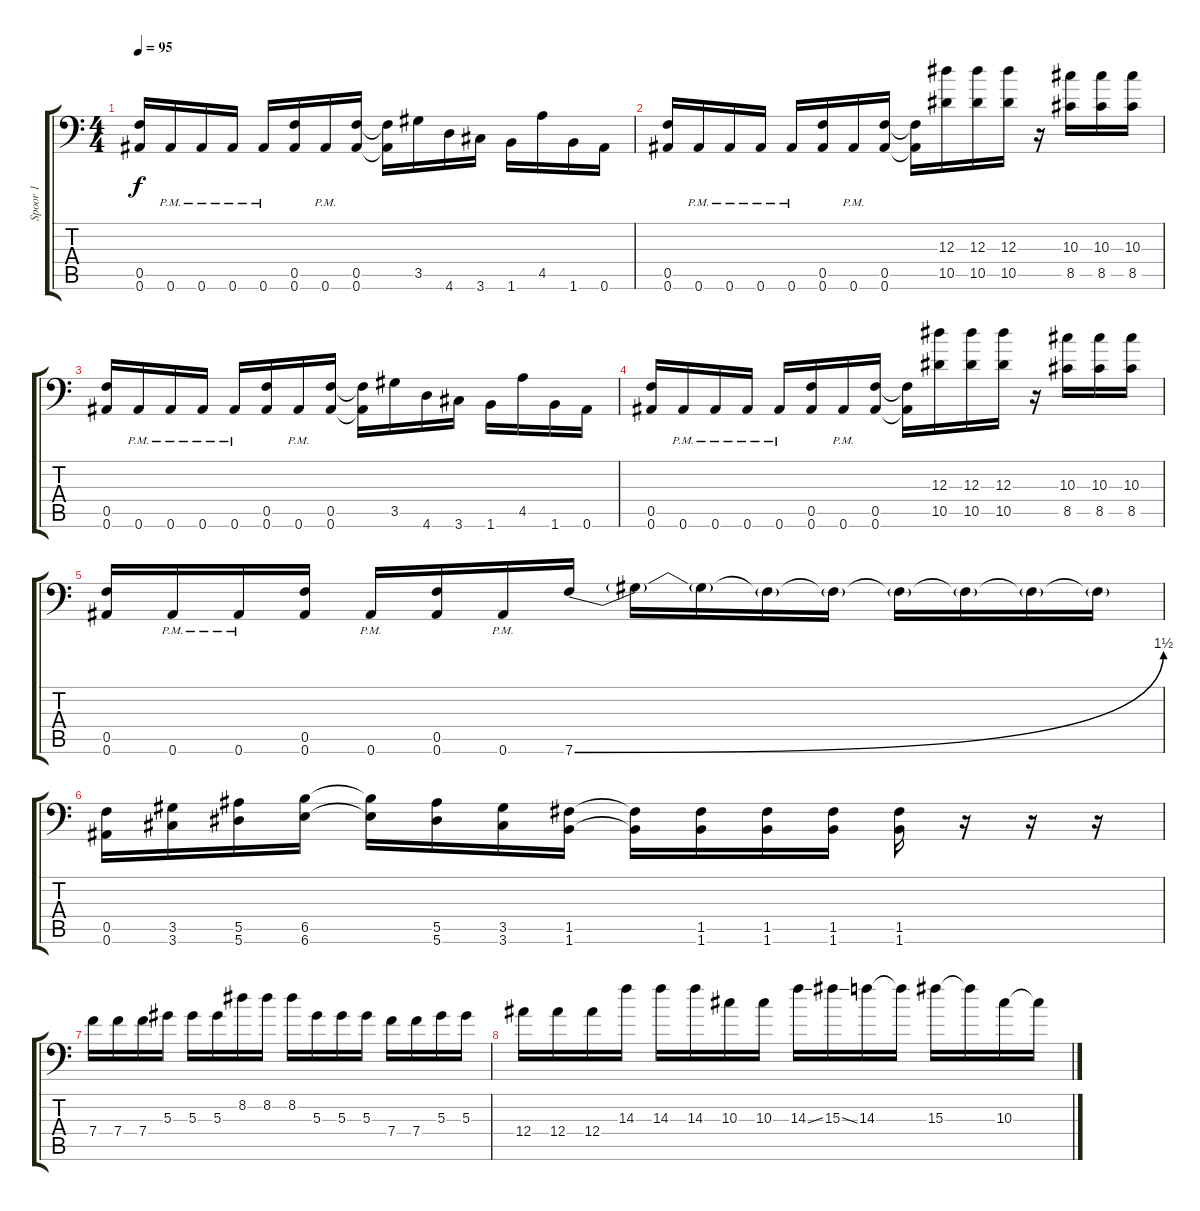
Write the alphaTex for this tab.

\track ("Spoor 1" "Spoor 1") {instrument distortionguitar}
\staff {score tabs}
\tuning (C4 G3 Eb3 Bb2 F2 Bb1) {hide}
\ts (4 4)
\tempo 95
\clef f4
\ks c
(0.5 0.6).16{dy f} 0.6{pm}.16 0.6{pm}.16 0.6{pm}.16 0.6{pm}.16 (0.5 0.6).16 0.6{pm}.16 (0.5 0.6).16 (0.5{t} 0.6{t}).16 3.5.16 4.6.16 3.6.16 1.6.16 4.5.16 1.6.16 0.6.16 |
(0.5 0.6).16 0.6{pm}.16 0.6{pm}.16 0.6{pm}.16 0.6{pm}.16 (0.5 0.6).16 0.6{pm}.16 (0.5 0.6).16 (0.5{t} 0.6{t}).16 (12.3 10.5).16 (12.3 10.5).16 (12.3 10.5).16 r.16 (10.3 8.5).16 (10.3 8.5).16 (10.3 8.5).16 |
(0.5 0.6).16 0.6{pm}.16 0.6{pm}.16 0.6{pm}.16 0.6{pm}.16 (0.5 0.6).16 0.6{pm}.16 (0.5 0.6).16 (0.5{t} 0.6{t}).16 3.5.16 4.6.16 3.6.16 1.6.16 4.5.16 1.6.16 0.6.16 |
(0.5 0.6).16 0.6{pm}.16 0.6{pm}.16 0.6{pm}.16 0.6{pm}.16 (0.5 0.6).16 0.6{pm}.16 (0.5 0.6).16 (0.5{t} 0.6{t}).16 (12.3 10.5).16 (12.3 10.5).16 (12.3 10.5).16 r.16 (10.3 8.5).16 (10.3 8.5).16 (10.3 8.5).16 |
(0.5 0.6).16 0.6{pm}.16 0.6{pm}.16 (0.5 0.6).16 0.6{pm}.16 (0.5 0.6).16 0.6{pm}.16 7.6{be (bend 0 0 60 6)}.16 7.6{t}.16 7.6{t}.16 7.6{t}.16 7.6{t}.16 7.6{t}.16 7.6{t}.16 7.6{t}.16 7.6{t}.16 |
(0.5 0.6).16 (3.5 3.6).16 (5.5 5.6).16 (6.5 6.6).16 (6.5{t} 6.6{t}).16 (5.5 5.6).16 (3.5 3.6).16 (1.5 1.6).16 (1.5{t} 1.6{t}).16 (1.5 1.6).16 (1.5 1.6).16 (1.5 1.6).16 (1.5 1.6).16 r.16 r.16 r.16 |
7.4.16 7.4.16 7.4.16 5.3.16 5.3.16 5.3.16 8.2.16 8.2.16 8.2.16 5.3.16 5.3.16 5.3.16 7.4.16 7.4.16 5.3.16 5.3.16 |
12.4.16 12.4.16 12.4.16 14.3.16 14.3.16 14.3.16 10.3.16 10.3.16 14.3{ss}.16 15.3{ss}.16 14.3.16 14.3{t}.16 15.3.16 15.3{t}.16 10.3.16 10.3{t}.16
